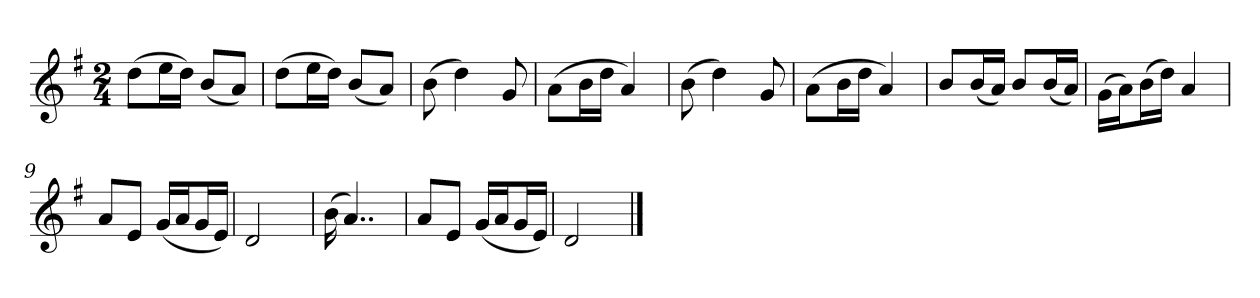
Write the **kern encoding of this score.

**kern
*part1
*staff1
*k[f#]
*M2/4
=1
(8ddL
16eeL
16ddJJ)
(8bL
8aJ)
=2
(8ddL
16eeL
16ddJJ)
(8bL
8aJ)
=3
(8b
4dd)
8g
=4
(8aL
16bL
16ddJJ
4a)
=5
(8b
4dd)
8g
=6
(8aL
16bL
16ddJJ
4a)
=7
8bL
(16bL
16aJJ)
8bL
(16bL
16aJJ)
=8
(16gLL
16aJ)
(16bL
16ddJJ)
4a
=9
8aL
8eJ
(16gLL
16aJ
16gL
16eJJ)
=10
2d
=11
(16b
4..a)
=12
8aL
8eJ
(16gLL
16aJ
16gL
16eJJ)
=13
2d
==
*-
